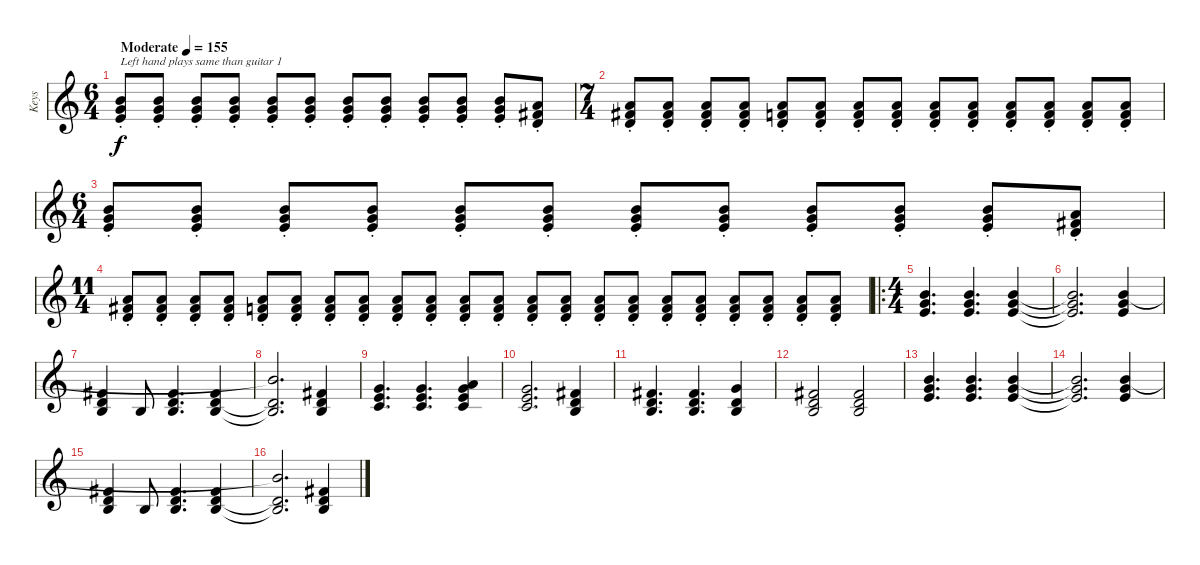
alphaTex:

\track ("Keys" "Keys") {instrument electricpiano1}
\staff {score}
\tuning (E4 B3 G3 D3 A2 E2 B1) {hide}
\ts (6 4)
\tempo (155 "Moderate")
\clef g2
\ks c
(7.1{st} 8.2{st} 9.3{st}).8{txt "Left hand plays same than guitar 1" dy f instrument electricpiano1} (7.1{st} 8.2{st} 9.3{st}).8 (7.1{st} 8.2{st} 9.3{st}).8 (7.1{st} 8.2{st} 9.3{st}).8 (7.1{st} 8.2{st} 9.3{st}).8 (7.1{st} 8.2{st} 9.3{st}).8 (7.1{st} 8.2{st} 9.3{st}).8 (7.1{st} 8.2{st} 9.3{st}).8 (7.1{st} 8.2{st} 9.3{st}).8 (7.1{st} 8.2{st} 9.3{st}).8 (7.1{st} 8.2{st} 9.3{st}).8 (5.1{st} 7.2{st} 7.3{st}).8 |
\ts (7 4)
(5.1{st} 7.2{st} 7.3{st}).8 (5.1{st} 7.2{st} 7.3{st}).8 (5.1{st} 7.2{st} 7.3{st}).8 (5.1{st} 7.2{st} 7.3{st}).8 (5.1{st} 6.2{st} 7.3{st}).8 (5.1{st} 6.2{st} 7.3{st}).8 (5.1{st} 6.2{st} 7.3{st}).8 (5.1{st} 6.2{st} 7.3{st}).8 (5.1{st} 6.2{st} 7.3{st}).8 (5.1{st} 6.2{st} 7.3{st}).8 (5.1{st} 6.2{st} 7.3{st}).8 (5.1{st} 6.2{st} 7.3{st}).8 (5.1{st} 6.2{st} 7.3{st}).8 (5.1{st} 6.2{st} 7.3{st}).8 |
\ts (6 4)
(7.1{st} 8.2{st} 9.3{st}).8 (7.1{st} 8.2{st} 9.3{st}).8 (7.1{st} 8.2{st} 9.3{st}).8 (7.1{st} 8.2{st} 9.3{st}).8 (7.1{st} 8.2{st} 9.3{st}).8 (7.1{st} 8.2{st} 9.3{st}).8 (7.1{st} 8.2{st} 9.3{st}).8 (7.1{st} 8.2{st} 9.3{st}).8 (7.1{st} 8.2{st} 9.3{st}).8 (7.1{st} 8.2{st} 9.3{st}).8 (7.1{st} 8.2{st} 9.3{st}).8 (5.1{st} 7.2{st} 7.3{st}).8 |
\ts (11 4)
(5.1{st} 7.2{st} 7.3{st}).8 (5.1{st} 7.2{st} 7.3{st}).8 (5.1{st} 7.2{st} 7.3{st}).8 (5.1{st} 7.2{st} 7.3{st}).8 (5.1{st} 6.2{st} 7.3{st}).8 (5.1{st} 6.2{st} 7.3{st}).8 (5.1{st} 6.2{st} 7.3{st}).8 (5.1{st} 6.2{st} 7.3{st}).8 (5.1{st} 6.2{st} 7.3{st}).8 (5.1{st} 6.2{st} 7.3{st}).8 (5.1{st} 6.2{st} 7.3{st}).8 (5.1{st} 6.2{st} 7.3{st}).8 (5.1{st} 6.2{st} 7.3{st}).8 (5.1{st} 6.2{st} 7.3{st}).8 (5.1{st} 6.2{st} 7.3{st}).8 (5.1{st} 6.2{st} 7.3{st}).8 (5.1{st} 6.2{st} 7.3{st}).8 (5.1{st} 6.2{st} 7.3{st}).8 (5.1{st} 6.2{st} 7.3{st}).8 (5.1{st} 6.2{st} 7.3{st}).8 (5.1{st} 6.2{st} 7.3{st}).8 (5.1{st} 6.2{st} 7.3{st}).8 |
\ro
\ts (4 4)
(7.1 8.2 9.3).4{d} (7.1 8.2 9.3).4{d} (7.1 8.2 9.3).4 |
(7.1{t} 8.2{t} 9.3{t}).2{d} (7.1 8.2 9.3).4 |
(7.2 7.3 9.4).4 0.2.8 (7.2 7.3 9.4).4{d} (7.2 7.3 9.4).4 |
(7.1{t} 7.3{t} 9.4{t}).2{d} (7.2 7.3 9.4).4 |
(8.2 9.3 10.4).4{d} (8.2 9.3 10.4).4{d} (0.1 10.2 12.3 10.4).4 |
(8.2 9.3 10.4).2{d} (7.2 7.3 9.4).4 |
(7.2 7.3 9.4).4{d} (7.2 7.3 9.4).4{d} (8.2 7.3 9.4).4 |
(7.2 7.3 9.4).2 (7.2 7.3 9.4).2 |
(7.1 8.2 9.3).4{d} (7.1 8.2 9.3).4{d} (7.1 8.2 9.3).4 |
(7.1{t} 8.2{t} 9.3{t}).2{d} (7.1 8.2 9.3).4 |
(7.2 7.3 9.4).4 0.2.8 (7.2 7.3 9.4).4{d} (7.2 7.3 9.4).4 |
(7.1{t} 7.3{t} 9.4{t}).2{d} (7.2 7.3 9.4).4
